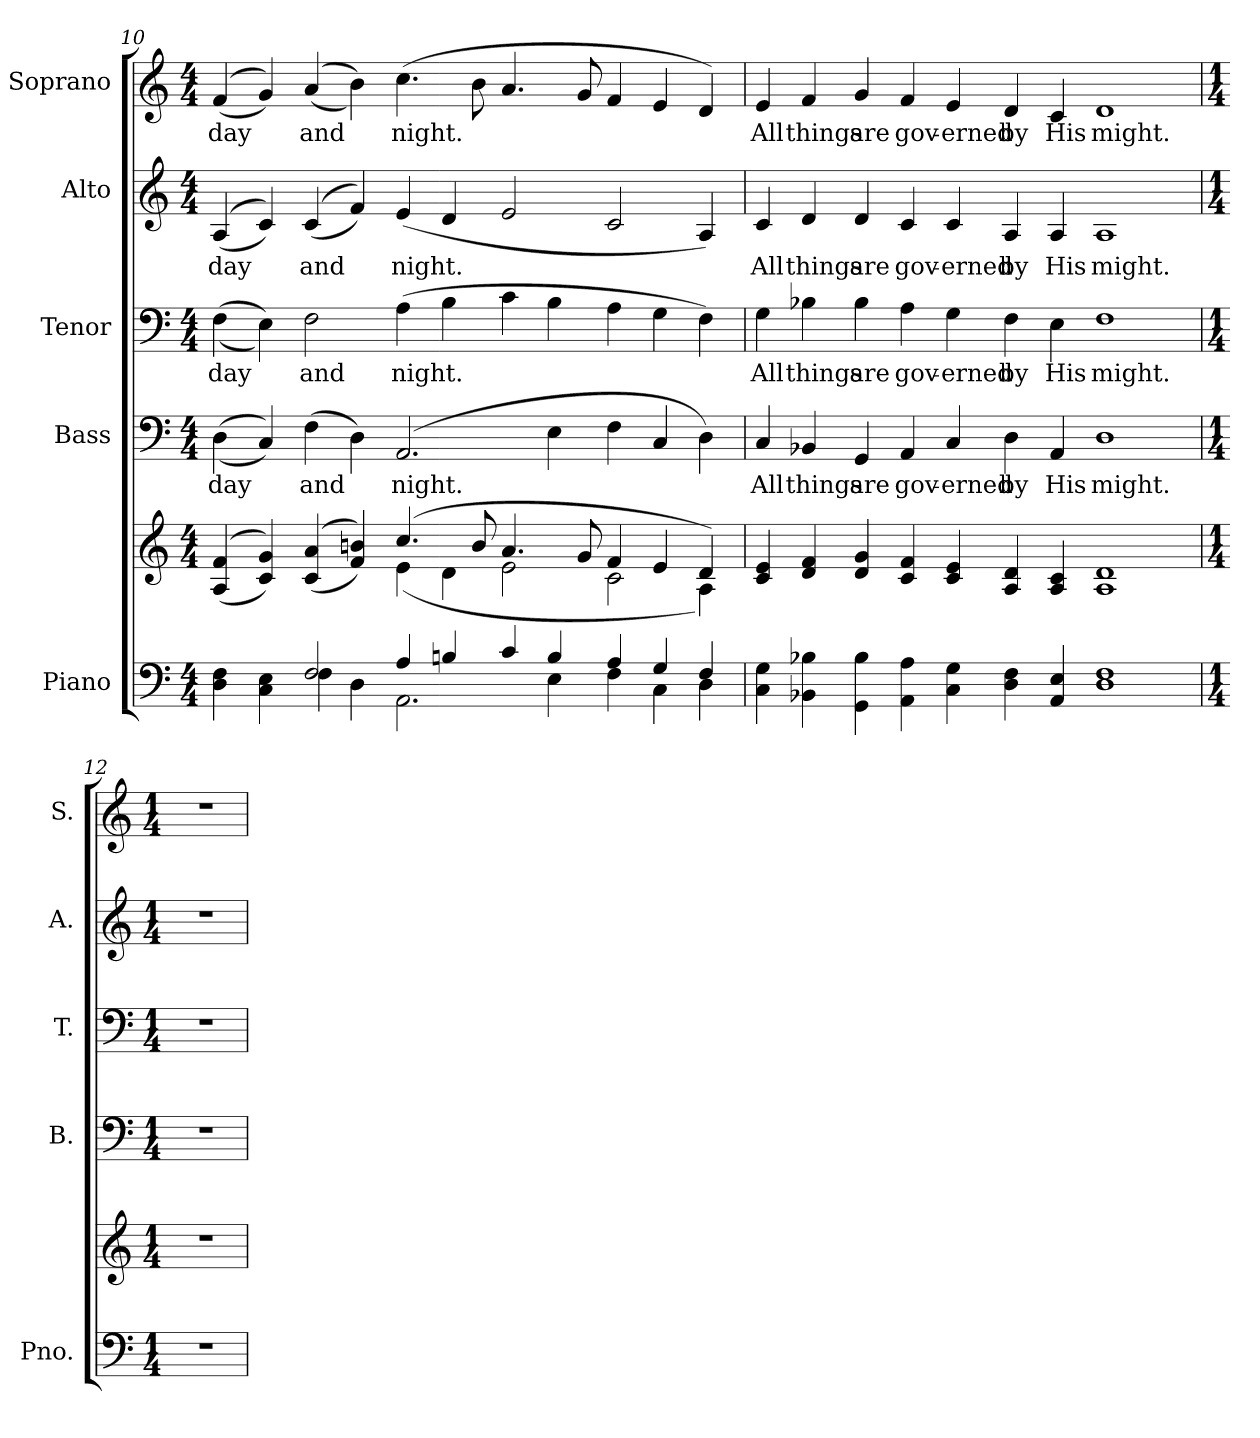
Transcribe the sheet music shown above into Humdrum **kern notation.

**kern	**kern	**kern	**text	**kern	**text	**kern	**text	**kern	**text
*part5	*part5	*part4	*part4	*part3	*part3	*part2	*part2	*part1	*part1
*staff6	*staff5	*staff4	*staff4	*staff3	*staff3	*staff2	*staff2	*staff1	*staff1
*I"Piano	*	*I"Bass	*	*I"Tenor	*	*I"Alto	*	*I"Soprano	*
*I'Pno.	*	*I'B.	*	*I'T.	*	*I'A.	*	*I'S.	*
!!LO:PB:g=z
*clefF4	*clefG2	*clefF4	*	*clefF4	*	*clefG2	*	*clefG2	*
*k[]	*k[]	*k[]	*	*k[]	*	*k[]	*	*k[]	*
*C:	*C:	*C:	*	*C:	*	*C:	*	*C:	*
*M4/4	*M4/4	*M4/4	*	*M4/4	*	*M4/4	*	*M4/4	*
=10	=10	=10	=10	=10	=10	=10	=10	=10	=10
*^	*^	*	*	*	*	*	*	*	*
!	!	!	!	!	!LO:LY:b:color=#000000	!	!	!	!	!	!
!	!	!	!	!	!	!	!LO:LY:b:color=#000000	!	!	!	!
!	!	!	!	!	!	!	!	!	!LO:LY:b:color=#000000	!	!
!	!	!	!	!	!	!	!	!	!	!	!LO:LY:b:color=#000000
4Di\ 4Fi	2ryy	((4Ai/ 4fi	2ryy	((4Di\	day	((4Fi\	day	((4Ai/	day	((4fi/	day
4Ci\ 4Ei	.	4ci/ 4gi))	.	4Ci/))	.	4Ei\))	.	4ci/))	.	4gi/))	.
!	!	!	!	!	!LO:LY:b:color=#000000	!	!	!	!	!	!
!	!	!	!	!	!	!	!LO:LY:b:color=#000000	!	!	!	!
!	!	!	!	!	!	!	!	!	!LO:LY:b:color=#000000	!	!
!	!	!	!	!	!	!	!	!	!	!	!LO:LY:b:color=#000000
2Fi/	4Fi\	((4ci/ 4ai	2ryy	(4Fi\	and	2Fi\	and	((4ci/	and	((4ai/	and
.	4Di\	4fi/ 4bni))	.	4Di\)	.	.	.	4fi/))	.	4bi\))	.
!	!	!	!	!	!LO:LY:b:color=#000000	!	!	!	!	!	!
!	!	!	!	!	!	!	!LO:LY:b:color=#000000	!	!	!	!
!	!	!	!	!	!	!	!	!	!LO:LY:b:color=#000000	!	!
!	!	!	!	!	!	!	!	!	!	!	!LO:LY:b:color=#000000
4Ai/	2.AAi\	(4.cci/	(4ei\	(2.AAi/	night.	(4Ai\	night.	(4ei/	night.	(4.cci\	night.
4Bni/	.	.	4di\	.	.	4Bi\	.	4di/	.	.	.
.	.	8bi/	.	.	.	.	.	.	.	8bi\	.
4ci/	.	4.ai/	2ei\	.	.	4ci\	.	2ei/	.	4.ai/	.
4Bi/	4Ei\	.	.	4Ei\	.	4Bi\	.	.	.	.	.
.	.	8gi/	.	.	.	.	.	.	.	8gi/	.
4Ai/	4Fi\	4fi/	2ci\	4Fi\	.	4Ai\	.	2ci/	.	4fi/	.
4Gi/	4Ci\	4ei/	.	4Ci/	.	4Gi\	.	.	.	4ei/	.
4Fi/	4Di\	4di/)	4Ai\)	4Di\)	.	4Fi\)	.	4Ai/)	.	4di/)	.
*v	*v	*	*	*	*	*	*	*	*	*	*
*	*v	*v	*	*	*	*	*	*	*	*
!!LO:PB:g=z
=11	=11	=11	=11	=11	=11	=11	=11	=11	=11
*^	*^	*	*	*	*	*	*	*	*
!	!	!	!	!	!LO:LY:b:color=#000000	!	!	!	!	!	!
*v	*v	*	*	*	*	*	*	*	*	*	*
*	*v	*v	*	*	*	*	*	*	*	*
*^	*^	*	*	*	*	*	*	*	*
!	!	!	!	!	!	!	!LO:LY:b:color=#000000	!	!	!	!
*v	*v	*	*	*	*	*	*	*	*	*	*
*	*v	*v	*	*	*	*	*	*	*	*
*^	*^	*	*	*	*	*	*	*	*
!	!	!	!	!	!	!	!	!	!LO:LY:b:color=#000000	!	!
*v	*v	*	*	*	*	*	*	*	*	*	*
*	*v	*v	*	*	*	*	*	*	*	*
*^	*^	*	*	*	*	*	*	*	*
!	!	!	!	!	!	!	!	!	!	!	!LO:LY:b:color=#000000
*v	*v	*	*	*	*	*	*	*	*	*	*
*	*v	*v	*	*	*	*	*	*	*	*
4Ci\ 4Gi	4ci/ 4ei	4Ci/	All	4Gi\	All	4ci/	All	4ei/	All
!	!	!	!LO:LY:b:color=#000000	!	!	!	!	!	!
!	!	!	!	!	!LO:LY:b:color=#000000	!	!	!	!
!	!	!	!	!	!	!	!LO:LY:b:color=#000000	!	!
!	!	!	!	!	!	!	!	!	!LO:LY:b:color=#000000
4BB-Xi\ 4B-Xi	4di/ 4fi	4BB-Xi/	things	4B-Xi\	things	4di/	things	4fi/	things
!	!	!	!LO:LY:b:color=#000000	!	!	!	!	!	!
!	!	!	!	!	!LO:LY:b:color=#000000	!	!	!	!
!	!	!	!	!	!	!	!LO:LY:b:color=#000000	!	!
!	!	!	!	!	!	!	!	!	!LO:LY:b:color=#000000
4GGi\ 4B-i	4di/ 4gi	4GGi/	are	4B-i\	are	4di/	are	4gi/	are
!	!	!	!LO:LY:b:color=#000000	!	!	!	!	!	!
!	!	!	!	!	!LO:LY:b:color=#000000	!	!	!	!
!	!	!	!	!	!	!	!LO:LY:b:color=#000000	!	!
!	!	!	!	!	!	!	!	!	!LO:LY:b:color=#000000
4AAi\ 4Ai	4ci/ 4fi	4AAi/	gov-	4Ai\	gov-	4ci/	gov-	4fi/	gov-
!	!	!	!LO:LY:b:color=#000000	!	!	!	!	!	!
!	!	!	!	!	!LO:LY:b:color=#000000	!	!	!	!
!	!	!	!	!	!	!	!LO:LY:b:color=#000000	!	!
!	!	!	!	!	!	!	!	!	!LO:LY:b:color=#000000
4Ci\ 4Gi	4ci/ 4ei	4Ci/	-erned	4Gi\	-erned	4ci/	-erned	4ei/	-erned
!	!	!	!LO:LY:b:color=#000000	!	!	!	!	!	!
!	!	!	!	!	!LO:LY:b:color=#000000	!	!	!	!
!	!	!	!	!	!	!	!LO:LY:b:color=#000000	!	!
!	!	!	!	!	!	!	!	!	!LO:LY:b:color=#000000
4Di\ 4Fi	4Ai/ 4di	4Di\	by	4Fi\	by	4Ai/	by	4di/	by
!	!	!	!LO:LY:b:color=#000000	!	!	!	!	!	!
!	!	!	!	!	!LO:LY:b:color=#000000	!	!	!	!
!	!	!	!	!	!	!	!LO:LY:b:color=#000000	!	!
!	!	!	!	!	!	!	!	!	!LO:LY:b:color=#000000
4AAi/ 4Ei	4Ai/ 4ci	4AAi/	His	4Ei\	His	4Ai/	His	4ci/	His
!	!	!	!LO:LY:b:color=#000000	!	!	!	!	!	!
!	!	!	!	!	!LO:LY:b:color=#000000	!	!	!	!
!	!	!	!	!	!	!	!LO:LY:b:color=#000000	!	!
!	!	!	!	!	!	!	!	!	!LO:LY:b:color=#000000
1Di 1Fi	1Ai 1di	1Di	might.	1Fi	might.	1Ai	might.	1di	might.
!!LO:PB:g=z
=12	=12	=12	=12	=12	=12	=12	=12	=12	=12
*M1/4	*M1/4	*M1/4	*	*M1/4	*	*M1/4	*	*M1/4	*
!LO:N:vis=1	!LO:N:vis=1	!LO:N:vis=1	!	!LO:N:vis=1	!	!LO:N:vis=1	!	!LO:N:vis=1	!
4r	4r	4r	.	4r	.	4r	.	4r	.
=	=	=	=	=	=	=	=	=	=
*-	*-	*-	*-	*-	*-	*-	*-	*-	*-
